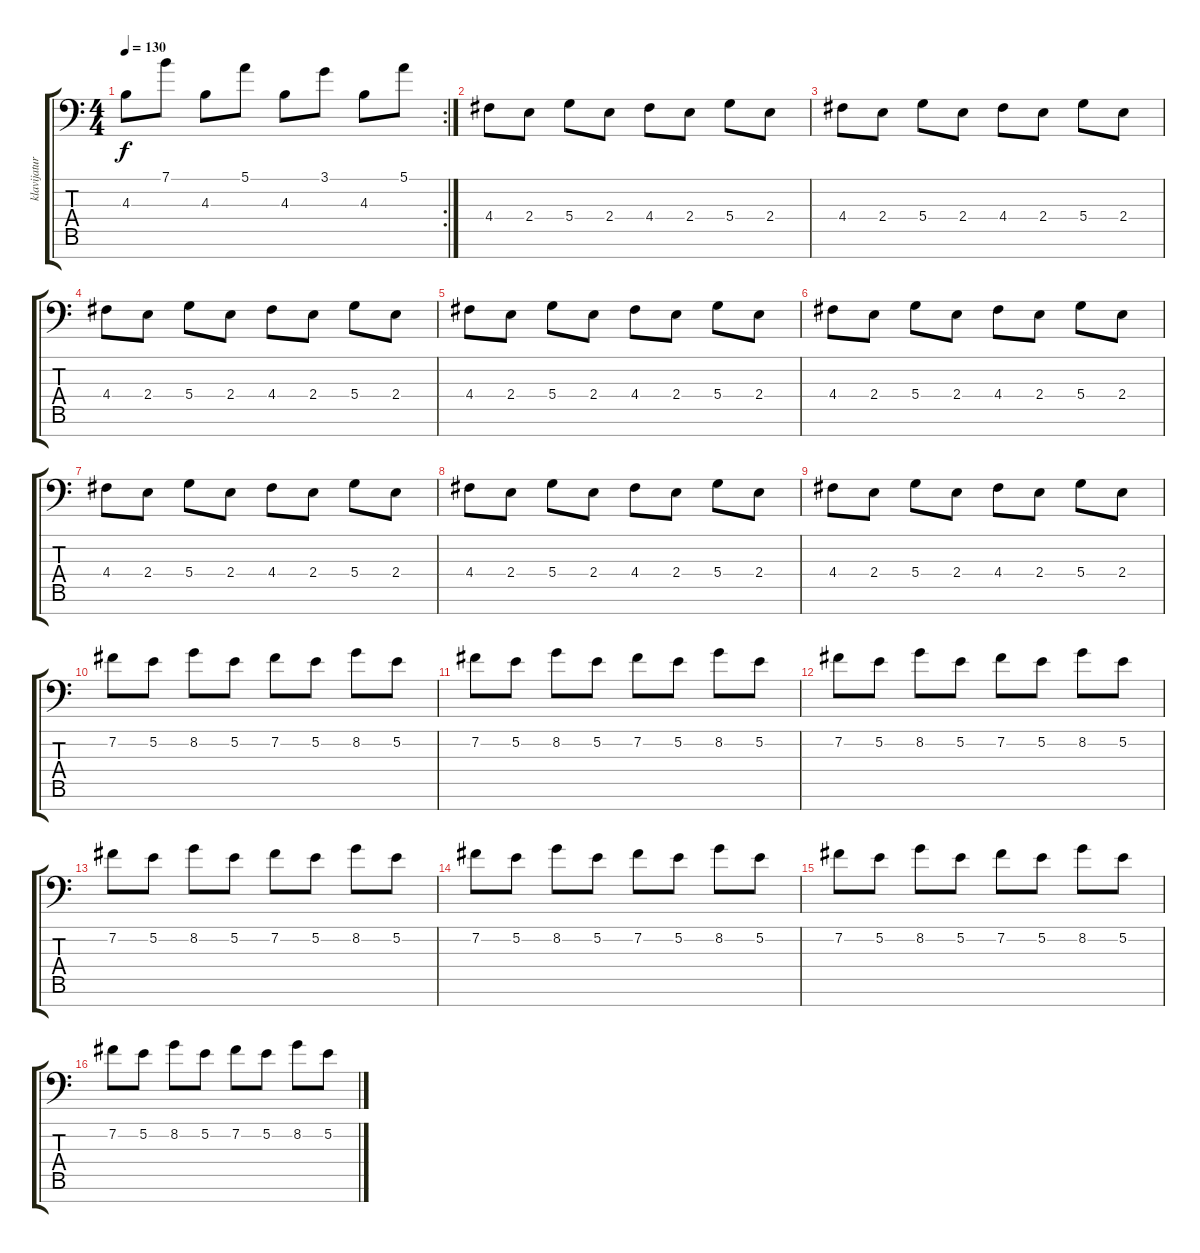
\track ("klavijatura" "klavijatur") {instrument lead2sawtooth}
\staff {score tabs}
\tuning (E4 B3 G3 D3 A2 E2 A1) {hide}
\rc 2
\ts (4 4)
\tempo 130
\clef f4
\ks c
4.3.8{dy f} 7.1.8 4.3.8 5.1.8 4.3.8 3.1.8 4.3.8 5.1.8 |
4.4.8 2.4.8 5.4.8 2.4.8 4.4.8 2.4.8 5.4.8 2.4.8 |
4.4.8 2.4.8 5.4.8 2.4.8 4.4.8 2.4.8 5.4.8 2.4.8 |
4.4.8 2.4.8 5.4.8 2.4.8 4.4.8 2.4.8 5.4.8 2.4.8 |
4.4.8 2.4.8 5.4.8 2.4.8 4.4.8 2.4.8 5.4.8 2.4.8 |
4.4.8 2.4.8 5.4.8 2.4.8 4.4.8 2.4.8 5.4.8 2.4.8 |
4.4.8 2.4.8 5.4.8 2.4.8 4.4.8 2.4.8 5.4.8 2.4.8 |
4.4.8 2.4.8 5.4.8 2.4.8 4.4.8 2.4.8 5.4.8 2.4.8 |
4.4.8 2.4.8 5.4.8 2.4.8 4.4.8 2.4.8 5.4.8 2.4.8 |
7.2.8 5.2.8 8.2.8 5.2.8 7.2.8 5.2.8 8.2.8 5.2.8 |
7.2.8 5.2.8 8.2.8 5.2.8 7.2.8 5.2.8 8.2.8 5.2.8 |
7.2.8 5.2.8 8.2.8 5.2.8 7.2.8 5.2.8 8.2.8 5.2.8 |
7.2.8 5.2.8 8.2.8 5.2.8 7.2.8 5.2.8 8.2.8 5.2.8 |
7.2.8 5.2.8 8.2.8 5.2.8 7.2.8 5.2.8 8.2.8 5.2.8 |
7.2.8 5.2.8 8.2.8 5.2.8 7.2.8 5.2.8 8.2.8 5.2.8 |
7.2.8 5.2.8 8.2.8 5.2.8 7.2.8 5.2.8 8.2.8 5.2.8
